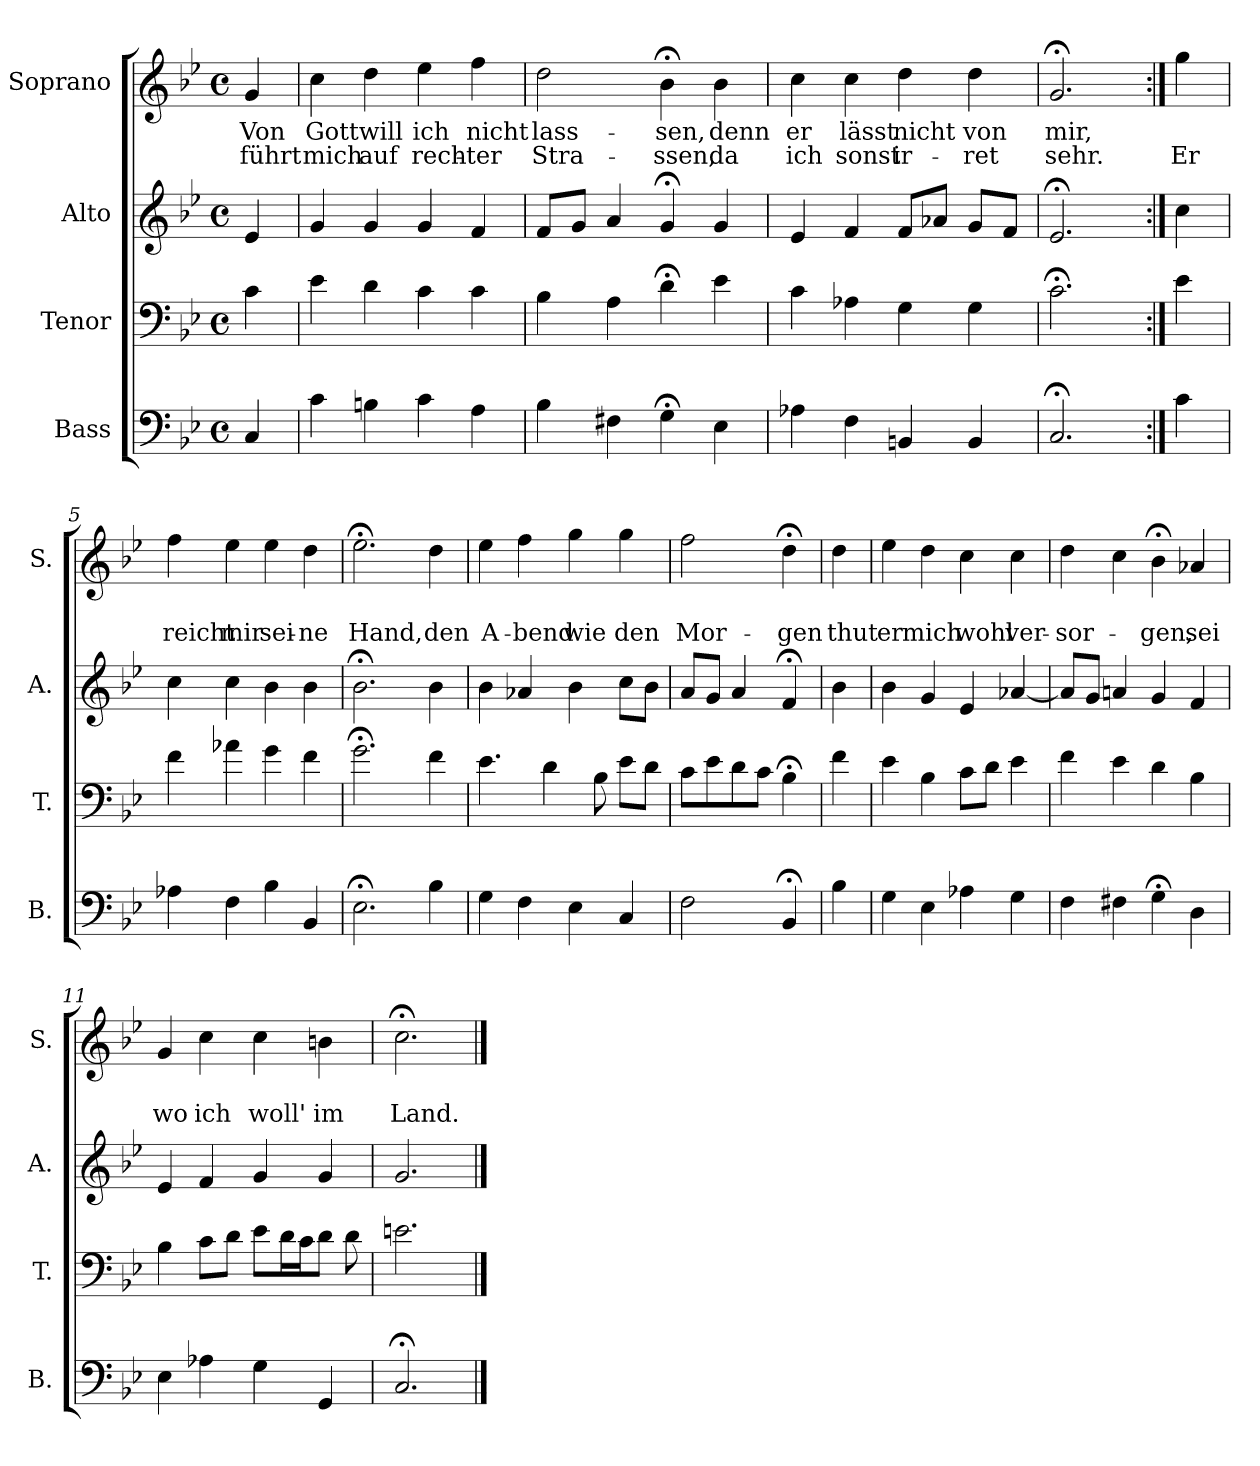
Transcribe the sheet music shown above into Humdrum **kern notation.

**kern	**kern	**kern	**kern	**text	**text
*part4	*part3	*part2	*part1	*part1	*part1
*staff4	*staff3	*staff2	*staff1	*staff1	*staff1
*I"Bass	*I"Tenor	*I"Alto	*I"Soprano	*	*
*I'B.	*I'T.	*I'A.	*I'S.	*	*
*clefF4	*clefF4	*clefG2	*clefG2	*	*
*k[b-e-]	*k[b-e-]	*k[b-e-]	*k[b-e-]	*	*
*	*	*	*g:	*	*
*M4/4	*M4/4	*M4/4	*M4/4	*	*
*met(c)	*met(c)	*met(c)	*met(c)	*	*
=	=	=	=	=	=
4C/	4c\	4e-/	4g/	Von	führt
=1	=1	=1	=1	=1	=1
4c\	4e-\	4g/	4cc\	Gott	mich
4Bn\	4d\	4g/	4dd\	will	auf
4c\	4c\	4g/	4ee-\	ich	rech-
4A\	4c\	4f/	4ff\	nicht	-ter
=2	=2	=2	=2	=2	=2
4B-\	4B-\	8f/L	2dd\	lass-	Stra-
.	.	8g/J	.	.	.
4F#X\	4A\	4a/	.	.	.
4G;<\	4d;<\	4g;</	4b-;<\	-sen,	-ssen,
4E-\	4e-\	4g/	4b-\	denn	da
=3	=3	=3	=3	=3	=3
4A-X\	4c\	4e-/	4cc\	er	ich
4F\	4A-X\	4f/	4cc\	lässt	sonst
4BBn/	4G\	8f/L	4dd\	nicht	ir-
.	.	8a-X/J	.	.	.
4BB/	4G\	8g/L	4dd\	von	-ret
.	.	8f/J	.	.	.
=4	=4	=4	=4	=4	=4
2.C;</	2.c;<\	2.e-;</	2.g;</	mir,	sehr.
!!LO:LB:g=z
=4a:|!	=4a:|!	=4a:|!	=4a:|!	=4a:|!	=4a:|!
4c\	4e-\	4cc\	4gg\	.	Er
=5	=5	=5	=5	=5	=5
4A-X\	4f\	4cc\	4ff\	.	reicht
4F\	4a-X\	4cc\	4ee-\	.	mir
4B-\	4g\	4b-\	4ee-\	.	sei-
4BB-/	4f\	4b-\	4dd\	.	-ne
=6	=6	=6	=6	=6	=6
2.E-;<\	2.g;<\	2.b-;<\	2.ee-;<\	.	Hand,
4B-\	4f\	4b-\	4dd\	.	den
=7	=7	=7	=7	=7	=7
4G\	4.e-\	4b-\	4ee-\	.	A-
4F\	.	4a-X/	4ff\	.	-bend
.	4d\	.	.	.	.
4E-\	.	4b-\	4gg\	.	wie
.	8B-\	.	.	.	.
4C/	8e-\L	8cc\L	4gg\	.	den
.	8d\J	8b-\J	.	.	.
=8	=8	=8	=8	=8	=8
2F\	8c\L	8a/L	2ff\	.	Mor-
.	8e-\	8g/J	.	.	.
.	8d\	4a/	.	.	.
.	8c\J	.	.	.	.
4BB-;</	4B-;<\	4f;</	4dd;<\	.	-gen
!!LO:PB:g=z
=8a	=8a	=8a	=8a	=8a	=8a
4B-\	4f\	4b-\	4dd\	.	thut
=9	=9	=9	=9	=9	=9
4G\	4e-\	4b-\	4ee-\	.	er
4E-\	4B-\	4g/	4dd\	.	mich
4A-X\	8c\L	4e-/	4cc\	.	wohl
.	8d\J	.	.	.	.
4G\	4e-\	[4a-X/	4cc\	.	ver-
=10	=10	=10	=10	=10	=10
4F\	4f\	8a-/L]	4dd\	.	-sor-
.	.	8g/J	.	.	.
4F#X\	4e-\	4an/	4cc\	.	.
4G;<\	4d\	4g/	4b-;<\	.	-gen,
4D\	4B-\	4f/	4a-X/	.	sei
=11	=11	=11	=11	=11	=11
4E-\	4B-\	4e-/	4g/	.	wo
4A-X\	8c\L	4f/	4cc\	.	ich
.	8d\J	.	.	.	.
4G\	8e-\L	4g/	4cc\	.	woll'
.	16d\L	.	.	.	.
.	16c\J	.	.	.	.
4GG/	8d\J	4g/	4bn\	.	im
.	8d\	.	.	.	.
=12	=12	=12	=12	=12	=12
2.C;</	2.en\	2.g/	2.cc;<\	.	Land.
==	==	==	==	==	==
*-	*-	*-	*-	*-	*-
